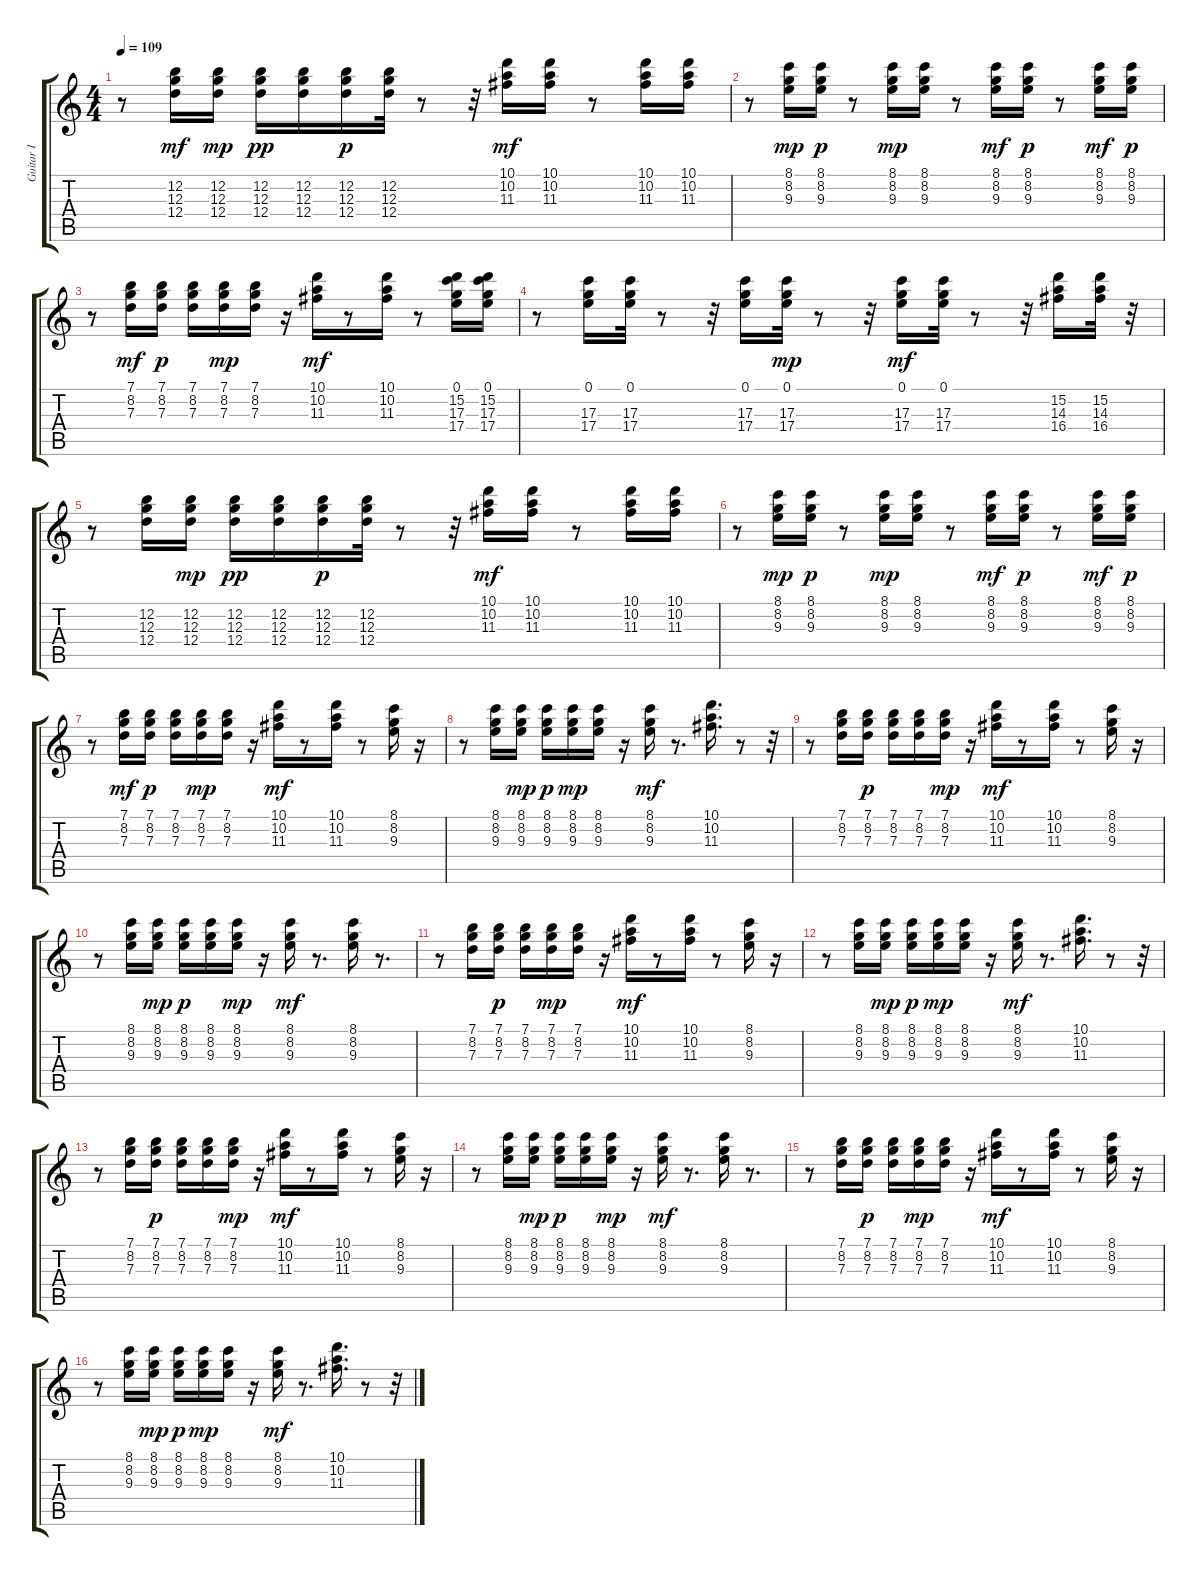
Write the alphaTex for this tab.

\track ("Guitar I" "Guitar I") {instrument electricguitarjazz}
\staff {score tabs}
\tuning (E4 B3 G3 D3 A2 E2) {hide}
\ts (4 4)
\tempo 109
\clef g2
\ks c
r.8{dy mf} (12.2 12.3 12.4).16 (12.2 12.3 12.4).16{dy mp} (12.2 12.3 12.4).16{dy pp} (12.2 12.3 12.4).16 (12.2 12.3 12.4).16{dy p} (12.2 12.3 12.4).32 r.8 r.32 (10.1 10.2 11.3).16{dy mf} (10.1 10.2 11.3).16 r.8 (10.1 10.2 11.3).16 (10.1 10.2 11.3).16 |
r.8 (8.1 8.2 9.3).16{dy mp} (8.1 8.2 9.3).16{dy p} r.8 (8.1 8.2 9.3).16{dy mp} (8.1 8.2 9.3).16 r.8 (8.1 8.2 9.3).16{dy mf} (8.1 8.2 9.3).16{dy p} r.8 (8.1 8.2 9.3).16{dy mf} (8.1 8.2 9.3).16{dy p} |
r.8 (7.1 8.2 7.3).16{dy mf} (7.1 8.2 7.3).16{dy p} (7.1 8.2 7.3).16 (7.1 8.2 7.3).16{dy mp} (7.1 8.2 7.3).16 r.16 (10.1 10.2 11.3).16{dy mf} r.8 (10.1 10.2 11.3).16 r.8 (0.1 15.2 17.3 17.4).16 (0.1 15.2 17.3 17.4).16 |
r.8 (0.1 17.3 17.4).16 (0.1 17.3 17.4).32 r.8 r.32 (0.1 17.3 17.4).16 (0.1 17.3 17.4).32{dy mp} r.8 r.32 (0.1 17.3 17.4).16{dy mf} (0.1 17.3 17.4).32 r.8 r.32 (15.2 14.3 16.4).16 (15.2 14.3 16.4).32 r.32 |
r.8 (12.2 12.3 12.4).16 (12.2 12.3 12.4).16{dy mp} (12.2 12.3 12.4).16{dy pp} (12.2 12.3 12.4).16 (12.2 12.3 12.4).16{dy p} (12.2 12.3 12.4).32 r.8 r.32 (10.1 10.2 11.3).16{dy mf} (10.1 10.2 11.3).16 r.8 (10.1 10.2 11.3).16 (10.1 10.2 11.3).16 |
r.8 (8.1 8.2 9.3).16{dy mp} (8.1 8.2 9.3).16{dy p} r.8 (8.1 8.2 9.3).16{dy mp} (8.1 8.2 9.3).16 r.8 (8.1 8.2 9.3).16{dy mf} (8.1 8.2 9.3).16{dy p} r.8 (8.1 8.2 9.3).16{dy mf} (8.1 8.2 9.3).16{dy p} |
r.8 (7.1 8.2 7.3).16{dy mf} (7.1 8.2 7.3).16{dy p} (7.1 8.2 7.3).16 (7.1 8.2 7.3).16{dy mp} (7.1 8.2 7.3).16 r.16 (10.1 10.2 11.3).16{dy mf} r.8 (10.1 10.2 11.3).16 r.8 (8.1 8.2 9.3).16 r.16 |
r.8 (8.1 8.2 9.3).16 (8.1 8.2 9.3).16{dy mp} (8.1 8.2 9.3).16{dy p} (8.1 8.2 9.3).16{dy mp} (8.1 8.2 9.3).16 r.16 (8.1 8.2 9.3).16{dy mf} r.8{d} (10.1 10.2 11.3).16{d} r.8 r.32 |
r.8 (7.1 8.2 7.3).16 (7.1 8.2 7.3).16{dy p} (7.1 8.2 7.3).16 (7.1 8.2 7.3).16 (7.1 8.2 7.3).16{dy mp} r.16 (10.1 10.2 11.3).16{dy mf} r.8 (10.1 10.2 11.3).16 r.8 (8.1 8.2 9.3).16 r.16 |
r.8 (8.1 8.2 9.3).16 (8.1 8.2 9.3).16{dy mp} (8.1 8.2 9.3).16{dy p} (8.1 8.2 9.3).16 (8.1 8.2 9.3).16{dy mp} r.16 (8.1 8.2 9.3).16{dy mf} r.8{d} (8.1 8.2 9.3).16 r.8{d} |
r.8 (7.1 8.2 7.3).16 (7.1 8.2 7.3).16{dy p} (7.1 8.2 7.3).16 (7.1 8.2 7.3).16{dy mp} (7.1 8.2 7.3).16 r.16 (10.1 10.2 11.3).16{dy mf} r.8 (10.1 10.2 11.3).16 r.8 (8.1 8.2 9.3).16 r.16 |
r.8 (8.1 8.2 9.3).16 (8.1 8.2 9.3).16{dy mp} (8.1 8.2 9.3).16{dy p} (8.1 8.2 9.3).16{dy mp} (8.1 8.2 9.3).16 r.16 (8.1 8.2 9.3).16{dy mf} r.8{d} (10.1 10.2 11.3).16{d} r.8 r.32 |
r.8 (7.1 8.2 7.3).16 (7.1 8.2 7.3).16{dy p} (7.1 8.2 7.3).16 (7.1 8.2 7.3).16 (7.1 8.2 7.3).16{dy mp} r.16 (10.1 10.2 11.3).16{dy mf} r.8 (10.1 10.2 11.3).16 r.8 (8.1 8.2 9.3).16 r.16 |
r.8 (8.1 8.2 9.3).16 (8.1 8.2 9.3).16{dy mp} (8.1 8.2 9.3).16{dy p} (8.1 8.2 9.3).16 (8.1 8.2 9.3).16{dy mp} r.16 (8.1 8.2 9.3).16{dy mf} r.8{d} (8.1 8.2 9.3).16 r.8{d} |
r.8 (7.1 8.2 7.3).16 (7.1 8.2 7.3).16{dy p} (7.1 8.2 7.3).16 (7.1 8.2 7.3).16{dy mp} (7.1 8.2 7.3).16 r.16 (10.1 10.2 11.3).16{dy mf} r.8 (10.1 10.2 11.3).16 r.8 (8.1 8.2 9.3).16 r.16 |
r.8 (8.1 8.2 9.3).16 (8.1 8.2 9.3).16{dy mp} (8.1 8.2 9.3).16{dy p} (8.1 8.2 9.3).16{dy mp} (8.1 8.2 9.3).16 r.16 (8.1 8.2 9.3).16{dy mf} r.8{d} (10.1 10.2 11.3).16{d} r.8 r.32
